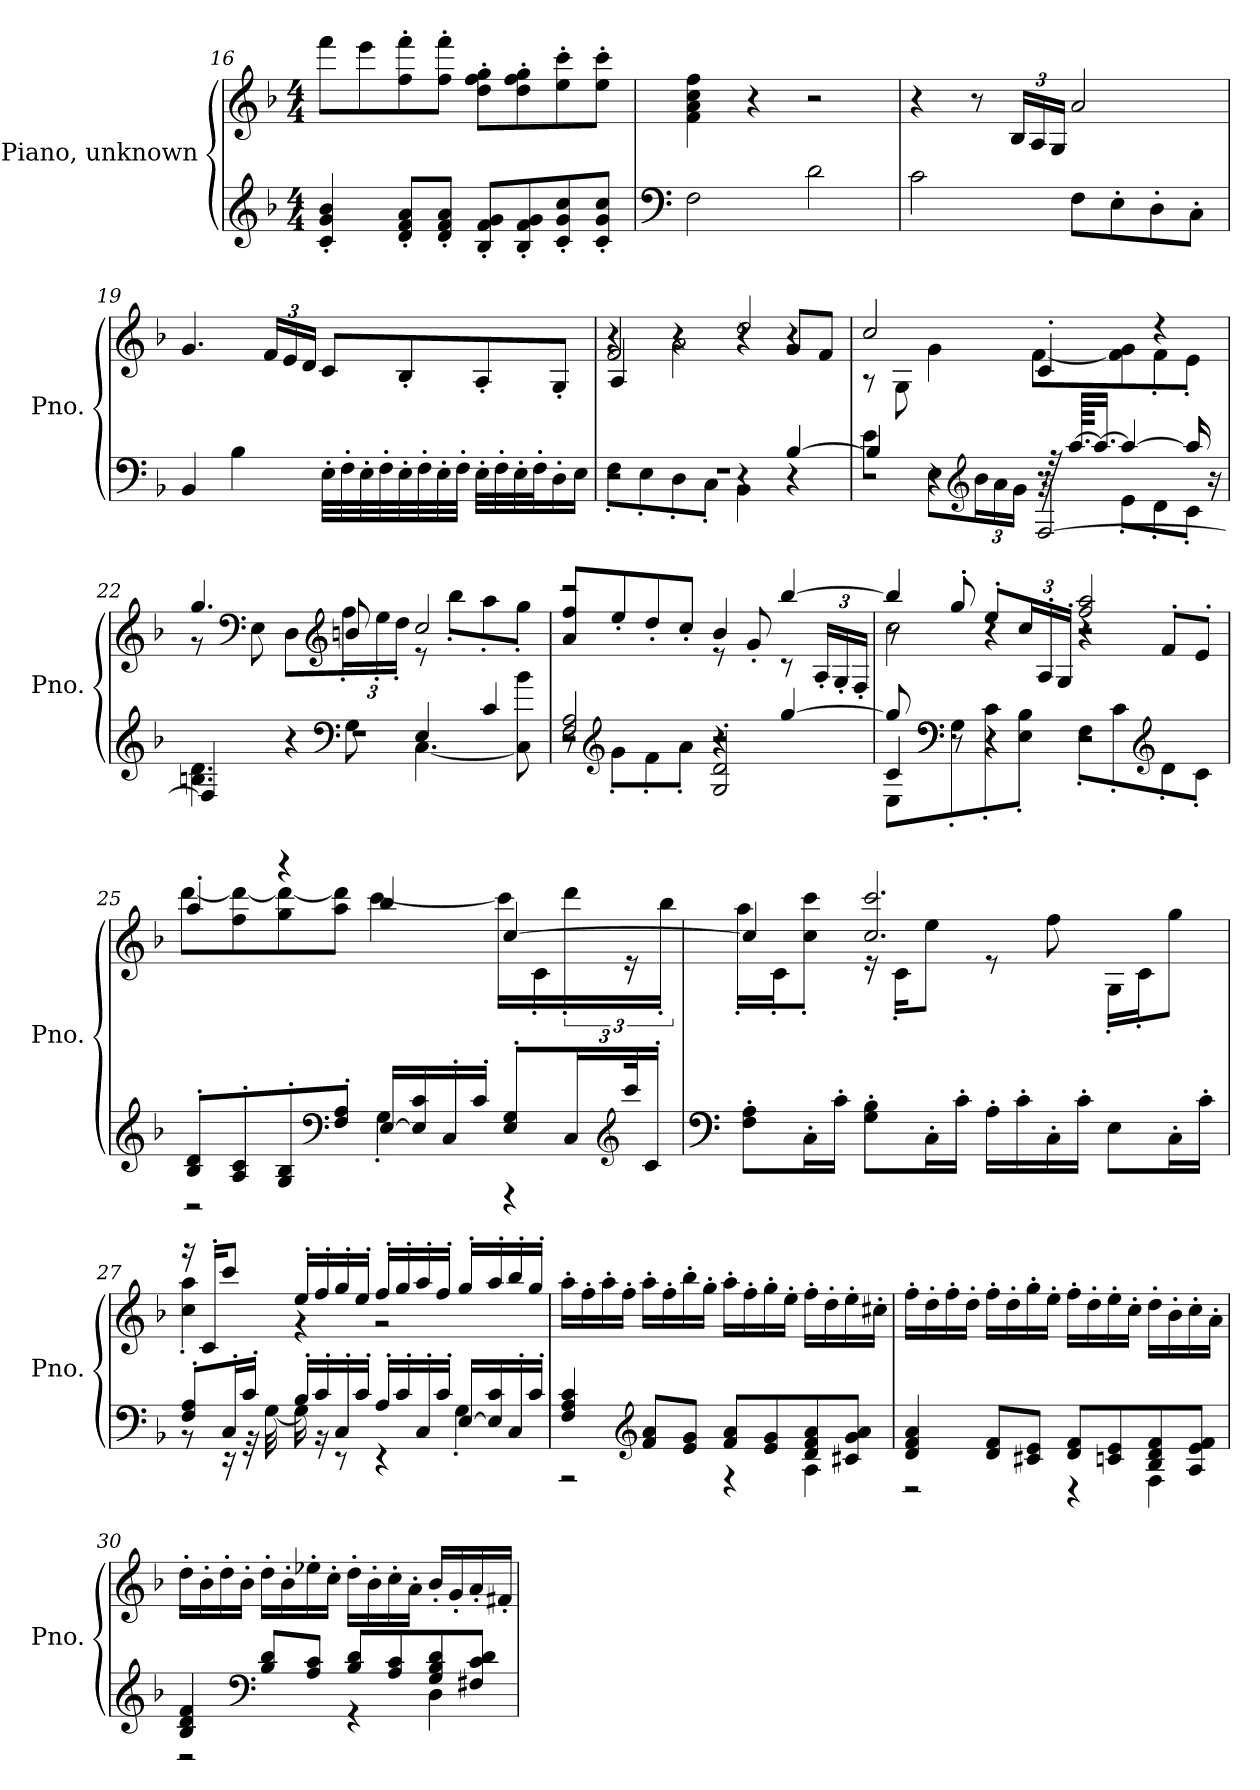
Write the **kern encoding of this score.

**kern	**kern
*part1	*part1
*staff2	*staff1
*I"Piano, unknown	*
*I'Pno.	*
!!LO:LB:g=z
*clefG2	*clefG2
*k[b-]	*k[b-]
*M4/4	*M4/4
=16	=16
4c/' 4g/' 4b-/'	8fff\L
.	8eee\
8d/' 8f/' 8a/'L	8ff\' 8fff\'
8d/' 8f/' 8a/'J	8ff\' 8fff\'J
8B-/' 8f/' 8g/'L	8dd\' 8ff\' 8gg\'L
8B-/' 8f/' 8g/'	8dd\' 8ff\' 8gg\'
8c/' 8g/' 8cc/'	8ee\' 8ccc\'
8c/' 8g/' 8cc/'J	8ee\' 8ccc\'J
=17	=17
*clefF4	*
2F\	4f\ 4a\ 4cc\ 4ff\
.	4r
2d\	2r
=18	=18
2c\	4r
.	8r
*	*Xbrackettup
.	24B-/LL
.	24A/
.	24G/JJ
8F\L	2a/
8E'\	.
8D'\	.
8C'\J	.
!!LO:LB:g=z
=19	=19
4BB-/	4.g/
4B-\	.
.	24f/LL
.	24e/
.	24d/JJ
32E'\LLL	8c/L
32F'\	.
32E'\	.
32F'\	.
32E'\	8B-'/
32F'\	.
32E'\	.
32F'\JJJ	.
32E'\LLL	8A'/
32F'\	.
32E'\	.
32F'\J	.
16D'\	8G'/J
16E\JJ	.
=20	=20
*^	*^
*	*^	*	*^
1r	8F'\L	2r	2f/	4r	4A/
.	8E'\	.	.	.	.
.	8D'\	.	.	2a\	4r
.	8C'\J	.	.	.	.
.	4BB-\	4r	2dd/	.	4r
.	4r	[4B-/	.	4r	8g/L
.	.	.	.	.	8f/J
*	*	*	*	*v	*v
=21	=21	=21	=21	=21
2r	4e\	4B-/]	2cc/	8r
.	.	.	.	8G\
.	8E\L	4r	.	4g\
*clefG2	*	*	*	*
*	*Xbrackettup	*	*	*
.	24b-\L	.	.	.
.	24a\	.	.	.
.	24g\JJ	.	.	.
128r	8r	[2F/	4c'/	[8f\L
[64.aa/KKLL	.	.	.	.
16.aa/JJ_	.	.	.	.
4aa/_	8e'\L	.	.	8f\] 8g\
.	8d'\	.	4r	8f'\
16aa/]	8c'\J	.	.	8e'\J
16r	.	.	.	.
!!LO:PB:g=z	!!
=22	=22	=22	=22	=22
1r	4.Bn\ 4.d\	4F/]	4.gg/	8r
*	*	*	*clefF4	*
.	.	.	.	8E\
.	.	4r	.	8D\L
*clefF4	*	*	*clefG2	*
.	8G\	.	8bn/	24ff'\L
.	.	.	.	24ee'\
.	.	.	.	24dd'\JJ
.	[4.C\	4E/	2cc/	8r
.	.	.	.	8bb-'\L
.	.	4c/	.	8aa'\
.	8C\] 8b-\	.	.	8gg'\J
=23	=23	=23	=23	=23
2r	8r	2F/ 2A/	2r	8a/ 8ff/L
*clefG2	*	*	*	*
.	8g'\L	.	.	8ee'/
.	8f'\	.	.	8dd'/
.	8a'\J	.	.	8cc'/J
4r	2r	2G/' 2d/'	4b-/	8r
.	.	.	.	8g'/
[4gg/	.	.	[4bb-/	8r
.	.	.	.	24A'/LL
.	.	.	.	24G'/
.	.	.	.	24F'/JJ
!!LO:LB:g=z
=24	=24	=24	=24	=24
*	*	*	*	*^
8gg/]	8E\L	4c/	4bb-/]	2cc\	8r
*clefF4	*	*	*	*	*
8r	8G'\	.	.	.	8gg'/
4r	8c'\	4r	4r	.	8ee'/L
.	8E\' 8B-\'J	.	.	.	24cc/L
.	.	.	.	.	24A'/
.	.	.	.	.	24G'/JJ
2r	8F'\L	2r	2ff/ 2aa/	2r	4r
.	8c'\	.	.	.	.
*clefG2	*	*	*	*	*
.	8d'\	.	.	.	8f'/L
.	8c'\J	.	.	.	8e'/J
*	*v	*v	*	*	*
*	*	*	*v	*v
=25	=25	=25	=25
8B-/' 8d/'L	2r	4aa'/	[8ddd\L
8A/' 8c/'	.	.	8ff\ 8ddd\_
8G/' 8B-/'	.	4r	8gg\ 8ddd\_
*clefF4	*	*	*
8F/' 8A/'J	.	.	8aa\ 8ddd\]J
[16E/LL	4G'\	4bb-/	[4ccc\
16E/] 16c/	.	.	.
16C'/	.	.	.
16c'/JJ	.	.	.
8E/' 8G/'L	4r	[4cc/	16ccc\LL]
.	.	.	16c'\
*	*	*	*brackettup
24C/L	.	.	24ddd'\JJ
*clefG2	*	*	*
48ccc/K	.	.	24r
16c'/JJ	.	.	.
.	.	.	24bb-'\
*v	*v	*	*
!!LO:LB:g=z	!!
=26	=26	=26
*clefF4	*	*
8F\' 8A\'L	4cc/]	16aa'\LL
.	.	16c'\J
16C'\L	.	8cc\' 8ccc\'J
16c'\JJ	.	.
8G\' 8B-\'L	2.cc/ 2.ccc/	16r
.	.	16c'\KL
16C'\L	.	8ee\J
16c'\JJ	.	.
16A'\LL	.	8r
16c'\	.	.
16C'\	.	8ff\
16c'\JJ	.	.
8E\L	.	16G'\LL
.	.	16c'\J
16C'\L	.	8gg\J
16c'\JJ	.	.
=27	=27	=27
*^	*	*
8F/' 8A/'L	8r	16r	4cc\' 4aa\'
.	.	16c'/KL	.
16C'/L	16r	8ccc/J	.
16c'/JJ	32r	.	.
.	[32G\	.	.
16B-'/LL	16G\]	16ee'/LL	4r
16c'/	16r	16ff'/	.
16C'/	8r	16gg'/	.
16c'/JJ	.	16ee'/JJ	.
16A'/LL	4r	16ff'/LL	2r
16c'/	.	16gg'/	.
16C'/	.	16aa'/	.
16c'/JJ	.	16ff'/JJ	.
[16E/LL	4G'\	16gg'/LL	.
16E/] 16c/	.	16aa'/	.
16C'/	.	16bb-'/	.
16c'/JJ	.	16gg'/JJ	.
*	*	*v	*v
!!LO:LB:g=z
=28	=28	=28
4F/ 4A/ 4c/	2r	16aa'\LL
.	.	16ff'\
.	.	16aa'\
.	.	16ff'\JJ
*clefG2	*	*
8f/ 8a/L	.	16aa'\LL
.	.	16ff'\
8e/ 8g/J	.	16bb-'\
.	.	16gg'\JJ
8f/ 8a/L	4r	16aa'\LL
.	.	16ff'\
8e/ 8g/	.	16gg'\
.	.	16ee'\JJ
8d/ 8f/ 8a/	4A\	16ff'\LL
.	.	16dd'\
8c#X/ 8g/ 8a/J	.	16ee'\
.	.	16cc#X'\JJ
=29	=29	=29
4d/ 4f/ 4a/	2r	16ff'\LL
.	.	16dd'\
.	.	16ff'\
.	.	16dd'\JJ
8d/ 8f/L	.	16ff'\LL
.	.	16dd'\
8c#X/ 8e/J	.	16gg'\
.	.	16ee'\JJ
8d/ 8f/L	4r	16ff'\LL
.	.	16dd'\
8cn/ 8e/	.	16ee'\
.	.	16cc'\JJ
8B-/ 8d/ 8f/	4F\	16dd'\LL
.	.	16b-'\
8A/ 8e/ 8f/J	.	16cc'\
.	.	16a'\JJ
!!LO:LB:g=z
=30	=30	=30
4B-/ 4d/ 4f/	2r	16dd'\LL
.	.	16b-'\
.	.	16dd'\
.	.	16b-'\JJ
*clefF4	*	*
8B-/ 8d/L	.	16dd'\LL
.	.	16b-'\
8A/ 8c/J	.	16ee-X'\
.	.	16cc'\JJ
8B-/ 8d/L	4r	16dd'\LL
.	.	16b-'\
8A/ 8c/	.	16cc'\
.	.	16a'\JJ
8G/ 8B-/ 8d/	4D\	16b-'/LL
.	.	16g'/
8F#X/ 8c/ 8d/J	.	16a'/
.	.	16f#X'/JJ
*v	*v	*
=	=
*-	*-
